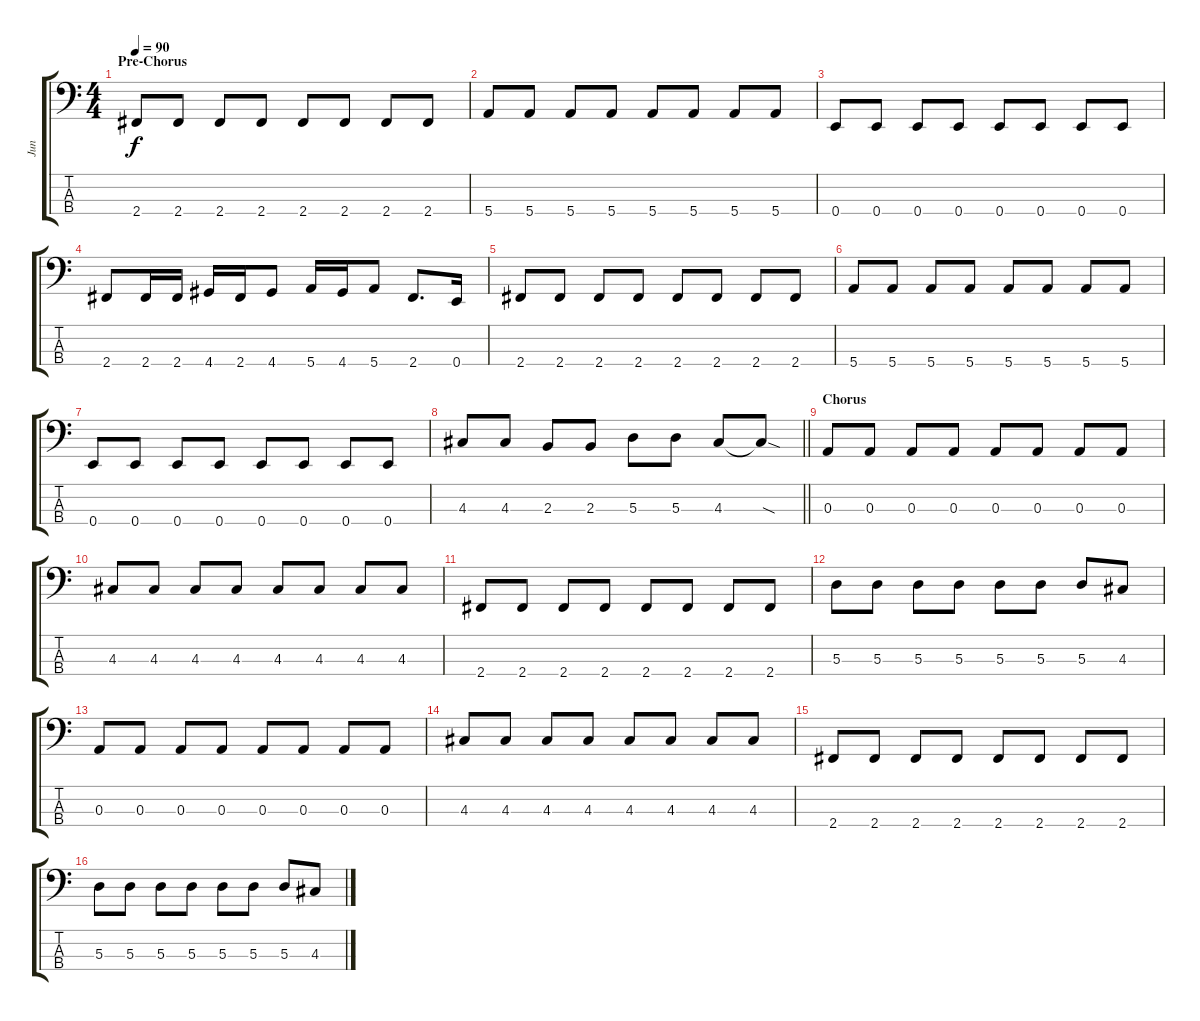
\track ("Jun" "Jun") {instrument electricbasspick}
\staff {score tabs}
\tuning (G2 D2 A1 E1) {hide}
\ts (4 4)
\section ("" "Pre-Chorus")
\tempo 90
\clef f4
\ks c
2.4.8{dy f} 2.4.8 2.4.8 2.4.8 2.4.8 2.4.8 2.4.8 2.4.8 |
5.4.8 5.4.8 5.4.8 5.4.8 5.4.8 5.4.8 5.4.8 5.4.8 |
0.4.8 0.4.8 0.4.8 0.4.8 0.4.8 0.4.8 0.4.8 0.4.8 |
2.4.8 2.4.16 2.4.16 4.4.16 2.4.16 4.4.8 5.4.16 4.4.16 5.4.8 2.4.8{d} 0.4.16 |
2.4.8 2.4.8 2.4.8 2.4.8 2.4.8 2.4.8 2.4.8 2.4.8 |
5.4.8 5.4.8 5.4.8 5.4.8 5.4.8 5.4.8 5.4.8 5.4.8 |
0.4.8 0.4.8 0.4.8 0.4.8 0.4.8 0.4.8 0.4.8 0.4.8 |
\barLineRight lightlight
4.3.8 4.3.8 2.3.8 2.3.8 5.3.8 5.3.8 4.3.8 4.3{sod t}.8 |
\section ("" "Chorus")
0.3.8 0.3.8 0.3.8 0.3.8 0.3.8 0.3.8 0.3.8 0.3.8 |
4.3.8 4.3.8 4.3.8 4.3.8 4.3.8 4.3.8 4.3.8 4.3.8 |
2.4.8 2.4.8 2.4.8 2.4.8 2.4.8 2.4.8 2.4.8 2.4.8 |
5.3.8 5.3.8 5.3.8 5.3.8 5.3.8 5.3.8 5.3.8 4.3.8 |
0.3.8 0.3.8 0.3.8 0.3.8 0.3.8 0.3.8 0.3.8 0.3.8 |
4.3.8 4.3.8 4.3.8 4.3.8 4.3.8 4.3.8 4.3.8 4.3.8 |
2.4.8 2.4.8 2.4.8 2.4.8 2.4.8 2.4.8 2.4.8 2.4.8 |
5.3.8 5.3.8 5.3.8 5.3.8 5.3.8 5.3.8 5.3.8 4.3.8
